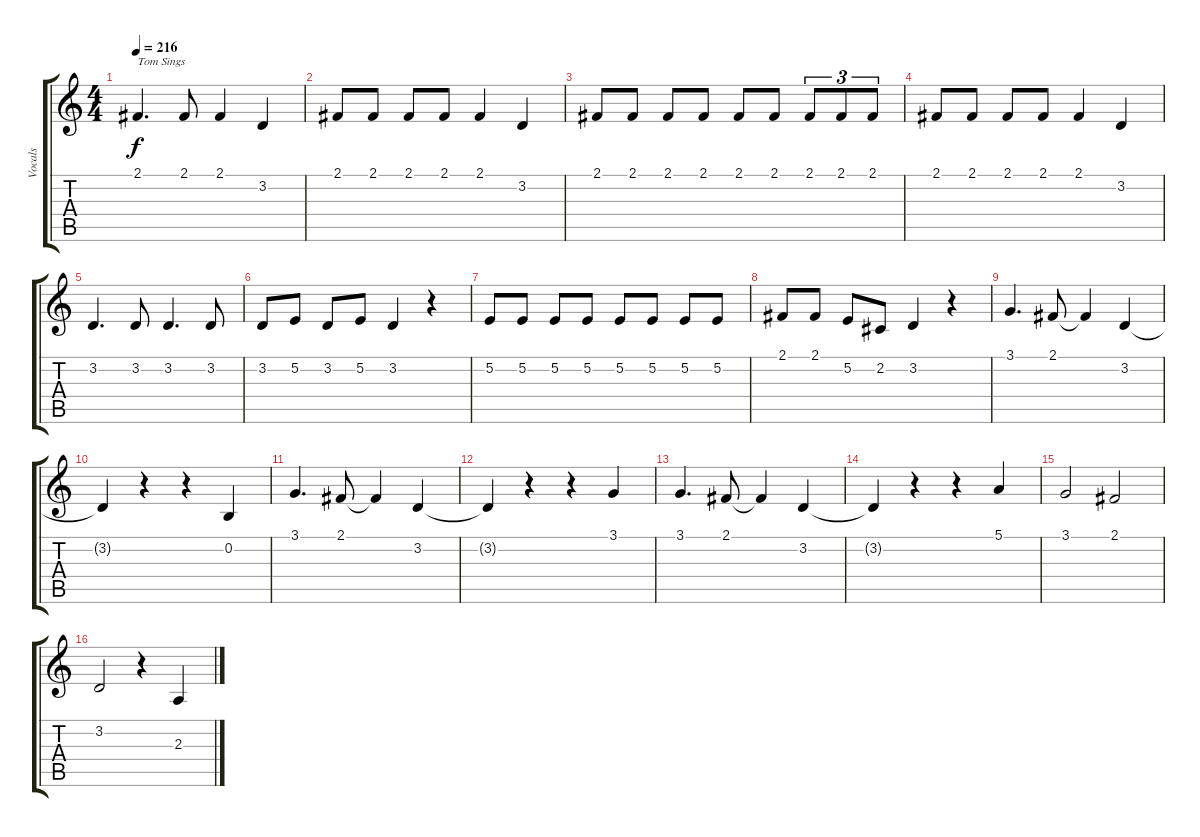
\track ("Vocals" "Vocals") {instrument altosax}
\staff {score tabs}
\tuning (E4 B3 G3 D3 A2 E2) {hide}
\ts (4 4)
\tempo 216
\clef g2
\ks c
2.1.4{d txt "Tom Sings" dy f instrument altosax} 2.1.8 2.1.4 3.2.4 |
2.1.8 2.1.8 2.1.8 2.1.8 2.1.4 3.2.4 |
2.1.8 2.1.8 2.1.8 2.1.8 2.1.8 2.1.8 2.1.8{tu (3 2)} 2.1.8{tu (3 2)} 2.1.8{tu (3 2)} |
2.1.8 2.1.8 2.1.8 2.1.8 2.1.4 3.2.4 |
3.2.4{d} 3.2.8 3.2.4{d} 3.2.8 |
3.2.8 5.2.8 3.2.8 5.2.8 3.2.4 r.4 |
5.2.8 5.2.8 5.2.8 5.2.8 5.2.8 5.2.8 5.2.8 5.2.8 |
2.1.8 2.1.8 5.2.8 2.2.8 3.2.4 r.4 |
3.1.4{d} 2.1.8 2.1{t}.4 3.2.4 |
3.2{t}.4 r.4 r.4 0.2.4 |
3.1.4{d} 2.1.8 2.1{t}.4 3.2.4 |
3.2{t}.4 r.4 r.4 3.1.4 |
3.1.4{d} 2.1.8 2.1{t}.4 3.2.4 |
3.2{t}.4 r.4 r.4 5.1.4 |
3.1.2 2.1.2 |
3.2.2 r.4 2.3.4
